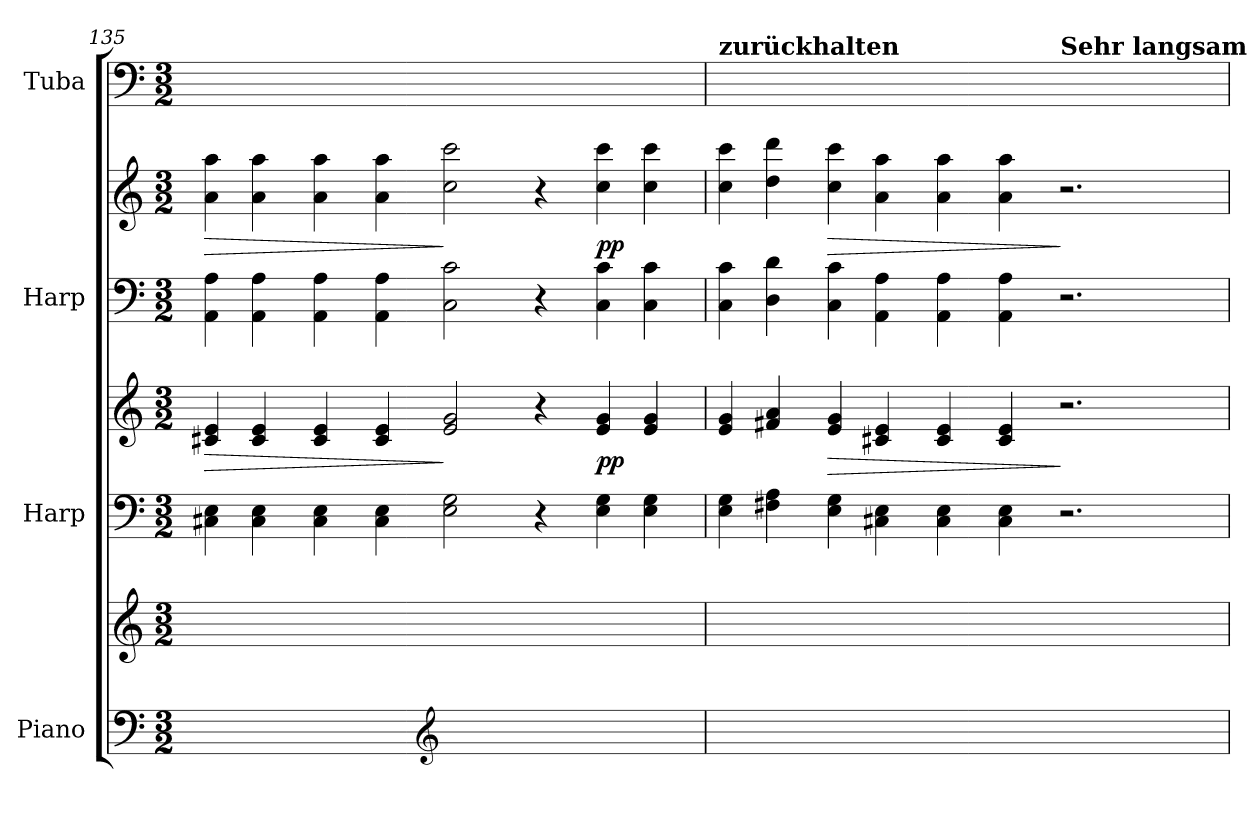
**kern	**kern	**kern	**kern	**dynam	**kern	**kern	**dynam	**kern
*part4	*part4	*part3	*part3	*part3	*part2	*part2	*part2	*part1
*staff7	*staff6	*staff5	*staff4	*staff4/5	*staff3	*staff2	*staff2/3	*staff1
*I"Piano	*	*I"Harp	*	*	*I"Harp	*	*	*I"Tuba
*I'Pno.	*	*I'Hp	*	*	*I'Hp	*	*	*I'Tba.
*clefF4	*clefG2	*clefF4	*clefG2	*	*clefF4	*clefG2	*	*clefF4
*k[]	*k[]	*k[]	*k[]	*	*k[]	*k[]	*	*k[]
*M3/2	*M3/2	*M3/2	*M3/2	*	*M3/2	*M3/2	*	*M3/2
*	*8va	*	*	*	*	*	*	*
=135	=135	=135	=135	=135	=135	=135	=135	=135
4.ryy	4.ryy	4C#X 4E	4c#X 4e	>	4AA 4A	4a 4aa	>	2.ryy
.	.	4C# 4E	4c# 4e	.	4AA 4A	4a 4aa	.	.
8ryy	8ryy	.	.	.	.	.	.	.
8ryy	8ryy	4C# 4E	4c# 4e	.	4AA 4A	4a 4aa	.	.
8ryy	8ryy	.	.	.	.	.	.	.
8ryy	8ryy	4C# 4E	4c# 4e	.	4AA 4A	4a 4aa	.	2.ryy
8ryy	8ryy	.	.	.	.	.	.	.
*clefG2	*	*	*	*	*	*	*	*
4.ryy	4.ryy	2E 2G	2e 2g	]	2C 2c	2cc 2ccc	]	.
8ryy	8ryy	.	.	.	.	.	.	.
8ryy	8ryy	4r	4r	.	4r	4r	.	2.ryy
8ryy	8ryy	.	.	.	.	.	.	.
4.ryy	4.ryy	4E 4G	4e 4g	pp	4C 4c	4cc 4ccc	pp	.
.	.	4E 4G	4e 4g	.	4C 4c	4cc 4ccc	.	.
8ryy	8ryy	.	.	.	.	.	.	.
=136	=136	=136	=136	=136	=136	=136	=136	=136
!	!	!	!	!	!	!	!	!LO:TX:a:B:t=zurückhalten
4.ryy	4.ryy	4E 4G	4e 4g	.	4C 4c	4cc 4ccc	.	1.ryy
.	.	4F#X 4A	4f#X 4a	.	4D 4d	4dd 4ddd	.	.
8ryy	8ryy	.	.	.	.	.	.	.
4ryy	4ryy	4E 4G	4e 4g	>	4C 4c	4cc 4ccc	>	.
8ryy	8ryy	4C#X 4E	4c#X 4e	.	4AA 4A	4a 4aa	.	.
8ryy	8ryy	.	.	.	.	.	.	.
8ryy	8ryy	4C# 4E	4c# 4e	.	4AA 4A	4a 4aa	.	.
4ryy	4ryy	.	.	.	.	.	.	.
.	.	4C# 4E	4c# 4e	.	4AA 4A	4a 4aa	.	.
8ryy	8ryy	.	.	.	.	.	.	.
*	*	*	*	*	*	*	*	*MM60
!	!	!	!	!	!	!	!	!LO:TX:a:B:t=Sehr langsam
2.ryy	4ryy	2.r	2.r	]	2.r	2.r	]	2.ryy
.	8ryy	.	.	.	.	.	.	.
.	8ryy	.	.	.	.	.	.	.
.	4ryy	.	.	.	.	.	.	.
*	*X8va	*	*	*	*	*	*	*
=	=	=	=	=	=	=	=	=
*-	*-	*-	*-	*-	*-	*-	*-	*-
